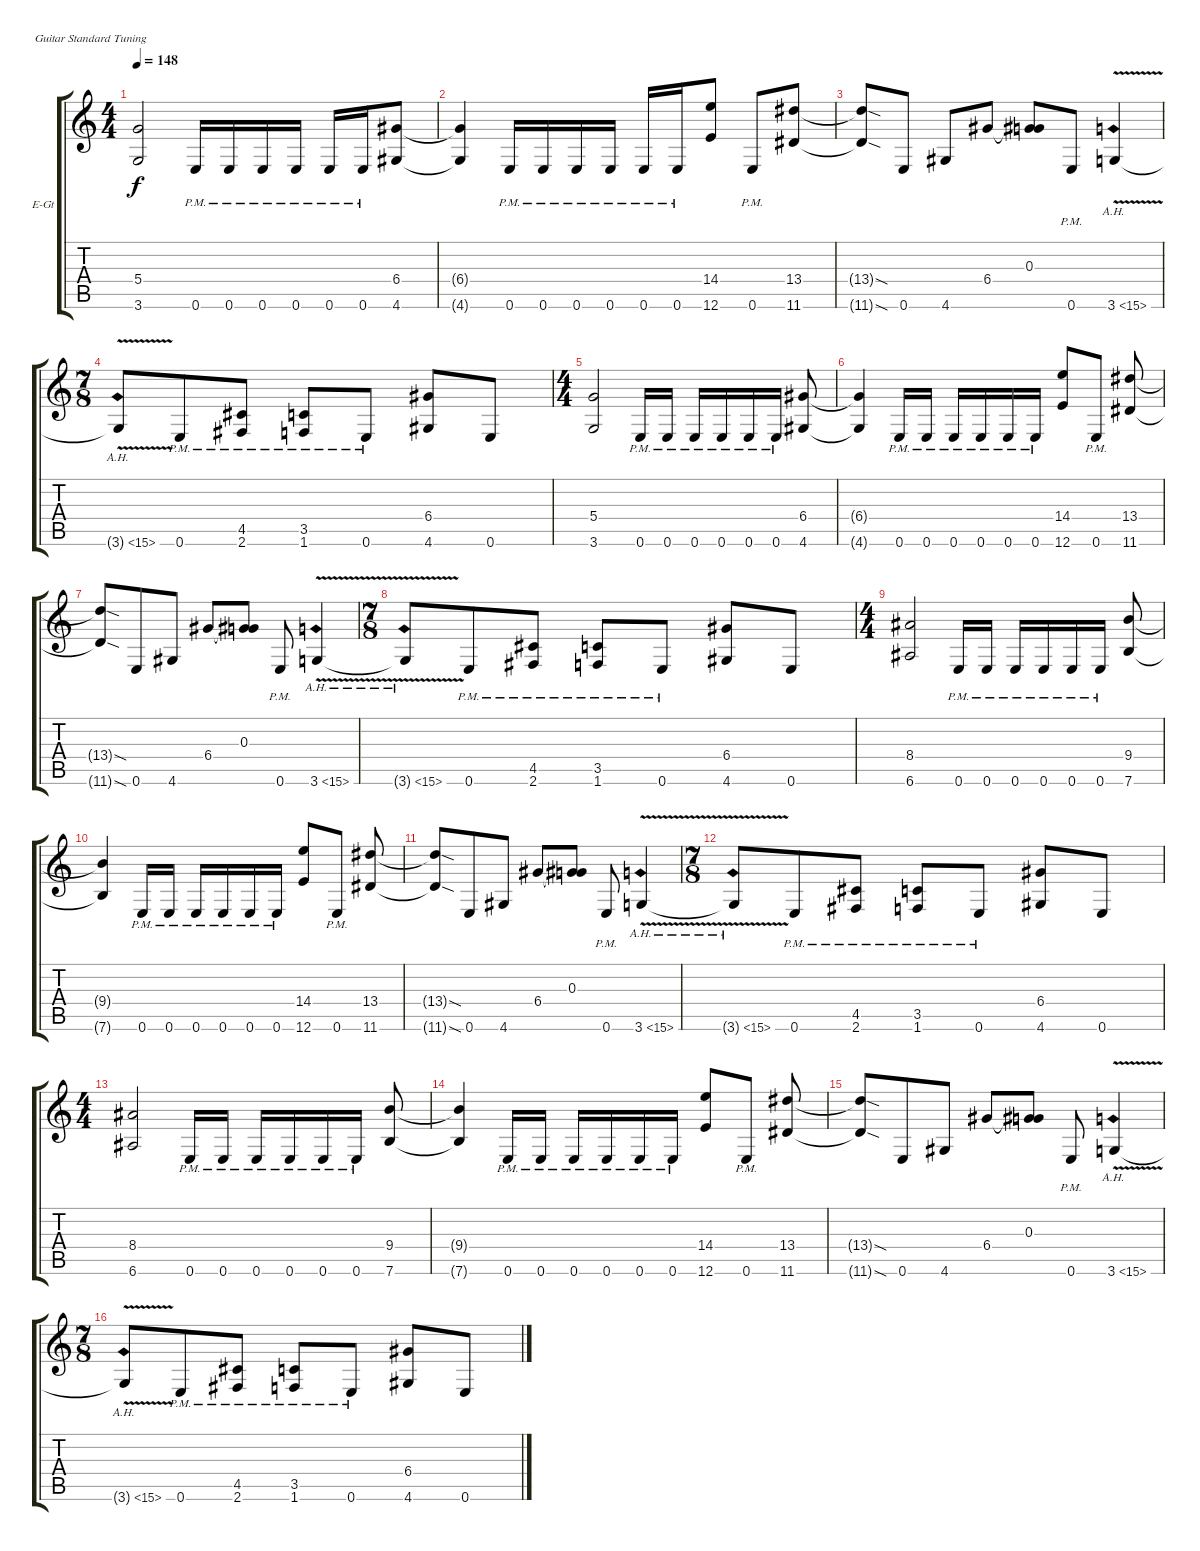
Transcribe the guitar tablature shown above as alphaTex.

\bracketExtendMode groupsimilarinstruments
\firstSystemTrackNameOrientation horizontal
\otherSystemsTrackNameOrientation horizontal
\track ("Guitar 2" "E-Gt") {instrument overdrivenguitar}
\staff {score tabs}
\tuning (E4 B3 G3 D3 A2 E2)
\ts (4 4)
\tempo 148
\clef g2
\ks c
(5.4 3.6).2{dy f} 0.6{pm}.16 0.6{pm}.16 0.6{pm}.16 0.6{pm}.16 0.6{pm}.16 0.6{pm}.16 (6.4 4.6).8 |
(6.4{t} 4.6{t}).4 0.6{pm}.16 0.6{pm}.16 0.6{pm}.16 0.6{pm}.16 0.6{pm}.16 0.6{pm}.16 (14.4 12.6).8 0.6{pm}.8 (13.4 11.6).8 |
(13.4{sod t} 11.6{sod t}).8 0.6.8 4.6.8 6.4.8 (0.3 6.4{t}).8 0.6{pm}.8 3.6{ah 12 v}.4 |
\ts (7 8)
\beaming (8 3 2 2)
3.6{ah 12 v t}.8 0.6{pm}.8 (4.5{pm} 2.6{pm}).8 (3.5{pm} 1.6{pm}).8 0.6{pm}.8 (6.4 4.6).8 0.6.8 |
\ts (4 4)
\beaming (8 3 2 2 1)
(5.4 3.6).2 0.6{pm}.16 0.6{pm}.16 0.6{pm}.16 0.6{pm}.16 0.6{pm}.16 0.6{pm}.16 (6.4 4.6).8 |
(6.4{t} 4.6{t}).4 0.6{pm}.16 0.6{pm}.16 0.6{pm}.16 0.6{pm}.16 0.6{pm}.16 0.6{pm}.16 (14.4 12.6).8 0.6{pm}.8 (13.4 11.6).8 |
(13.4{sod t} 11.6{sod t}).8 0.6.8 4.6.8 6.4.8 (0.3 6.4{t}).8 0.6{pm}.8 3.6{ah 12 v}.4 |
\ts (7 8)
\beaming (8 3 2 2)
3.6{ah 12 v t}.8 0.6{pm}.8 (4.5{pm} 2.6{pm}).8 (3.5{pm} 1.6{pm}).8 0.6{pm}.8 (6.4 4.6).8 0.6.8 |
\ts (4 4)
\beaming (8 3 2 2 1)
(8.4 6.6).2 0.6{pm}.16 0.6{pm}.16 0.6{pm}.16 0.6{pm}.16 0.6{pm}.16 0.6{pm}.16 (9.4 7.6).8 |
(9.4{t} 7.6{t}).4 0.6{pm}.16 0.6{pm}.16 0.6{pm}.16 0.6{pm}.16 0.6{pm}.16 0.6{pm}.16 (14.4 12.6).8 0.6{pm}.8 (13.4 11.6).8 |
(13.4{sod t} 11.6{sod t}).8 0.6.8 4.6.8 6.4.8 (0.3 6.4{t}).8 0.6{pm}.8 3.6{ah 12 v}.4 |
\ts (7 8)
\beaming (8 3 2 2)
3.6{ah 12 v t}.8 0.6{pm}.8 (4.5{pm} 2.6{pm}).8 (3.5{pm} 1.6{pm}).8 0.6{pm}.8 (6.4 4.6).8 0.6.8 |
\ts (4 4)
\beaming (8 3 2 2 1)
(8.4 6.6).2 0.6{pm}.16 0.6{pm}.16 0.6{pm}.16 0.6{pm}.16 0.6{pm}.16 0.6{pm}.16 (9.4 7.6).8 |
(9.4{t} 7.6{t}).4 0.6{pm}.16 0.6{pm}.16 0.6{pm}.16 0.6{pm}.16 0.6{pm}.16 0.6{pm}.16 (14.4 12.6).8 0.6{pm}.8 (13.4 11.6).8 |
(13.4{sod t} 11.6{sod t}).8 0.6.8 4.6.8 6.4.8 (0.3 6.4{t}).8 0.6{pm}.8 3.6{ah 12 v}.4 |
\ts (7 8)
\beaming (8 3 2 2)
3.6{ah 12 v t}.8 0.6{pm}.8 (4.5{pm} 2.6{pm}).8 (3.5{pm} 1.6{pm}).8 0.6{pm}.8 (6.4 4.6).8 0.6.8
